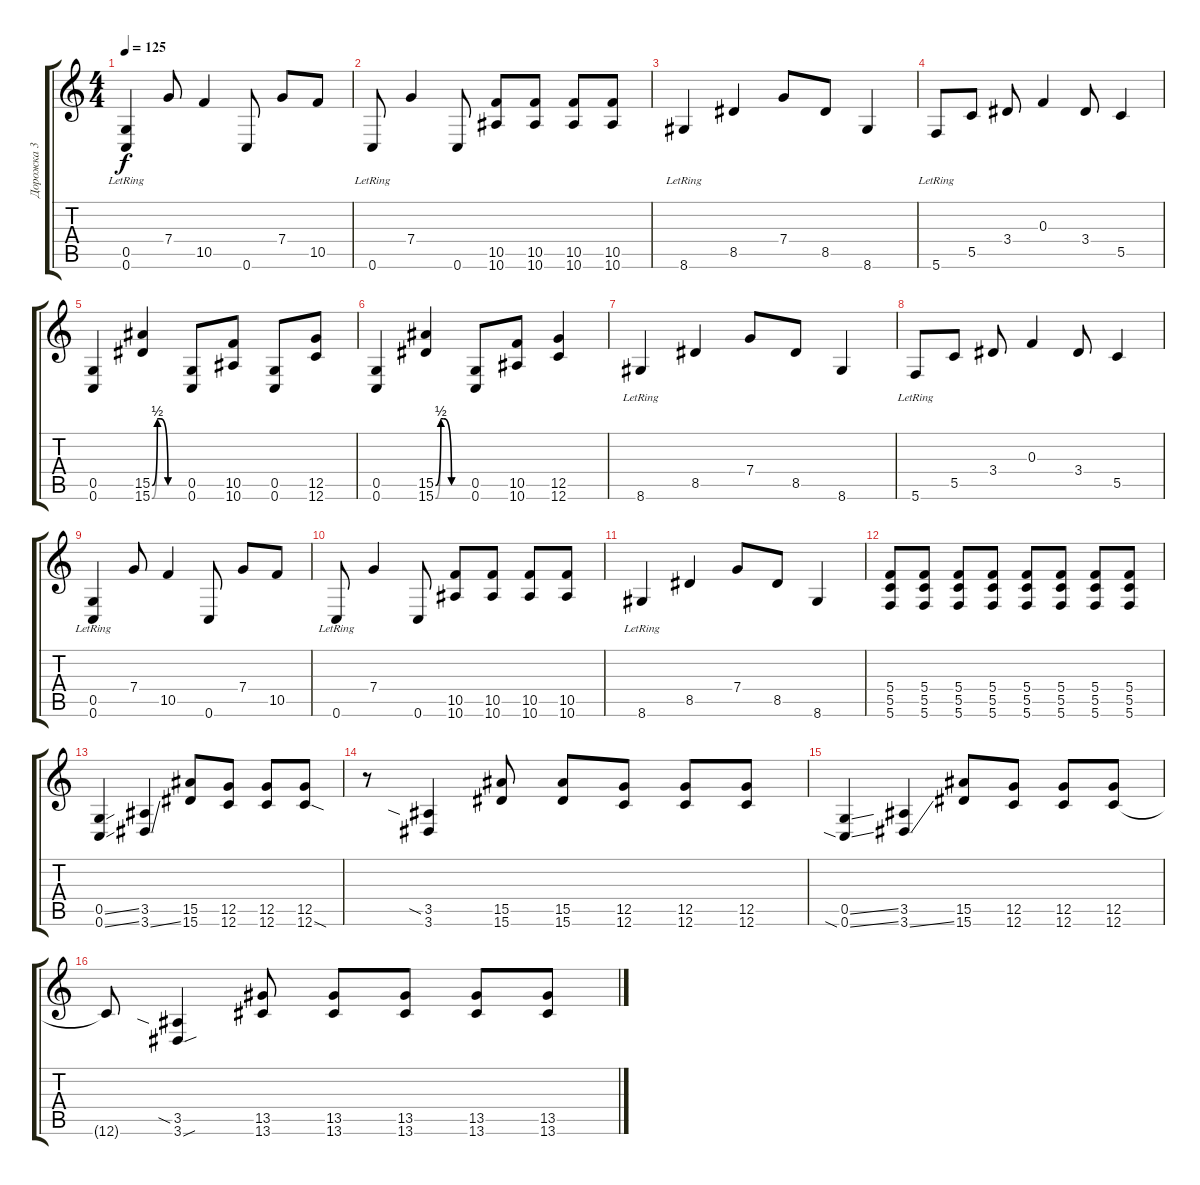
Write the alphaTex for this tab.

\track ("Дорожка 3" "Дорожка 3") {instrument distortionguitar}
\staff {score tabs}
\tuning (D4 A3 F3 C3 G2 C2) {hide}
\ts (4 4)
\tempo 125
\clef g2
\ks c
(0.5 0.6{lr}).4{dy f} 7.4.8 10.5.4 0.6.8 7.4.8 10.5.8 |
0.6{lr}.8 7.4.4 0.6.8 (10.5 10.6).8 (10.5 10.6).8 (10.5 10.6).8 (10.5 10.6).8 |
8.6{lr}.4 8.5.4 7.4.8 8.5.8 8.6.4 |
5.6{lr}.8 5.5.8 3.4.8 0.3.4 3.4.8 5.5.4 |
(0.5 0.6).4 (15.5{be (custom 0 0 10 2 15 2 30 0 60 0)} 15.6{be (custom 0 0 10 2 15 2 30 0 60 0)}).4 (0.5 0.6).8 (10.5 10.6).8 (0.5 0.6).8 (12.5 12.6).8 |
(0.5 0.6).4 (15.5{be (custom 0 0 10 2 15 2 30 0 60 0)} 15.6{be (custom 0 0 10 2 15 2 30 0 60 0)}).4 (0.5 0.6).8 (10.5 10.6).8 (12.5 12.6).4 |
8.6{lr}.4 8.5.4 7.4.8 8.5.8 8.6.4 |
5.6{lr}.8 5.5.8 3.4.8 0.3.4 3.4.8 5.5.4 |
(0.5 0.6{lr}).4 7.4.8 10.5.4 0.6.8 7.4.8 10.5.8 |
0.6{lr}.8 7.4.4 0.6.8 (10.5 10.6).8 (10.5 10.6).8 (10.5 10.6).8 (10.5 10.6).8 |
8.6{lr}.4 8.5.4 7.4.8 8.5.8 8.6.4 |
(5.4 5.5 5.6).8 (5.4 5.5 5.6).8 (5.4 5.5 5.6).8 (5.4 5.5 5.6).8 (5.4 5.5 5.6).8 (5.4 5.5 5.6).8 (5.4 5.5 5.6).8 (5.4 5.5 5.6).8 |
(0.5{ss} 0.6{ss}).4 (3.5 3.6{ss}).4 (15.5 15.6).8 (12.5 12.6).8 (12.5 12.6).8 (12.5 12.6{sod}).8 |
r.8 (3.5{sia} 3.6).4 (15.5 15.6).8 (15.5 15.6).8 (12.5 12.6).8 (12.5 12.6).8 (12.5 12.6).8 |
(0.5{ss} 0.6{sia ss}).4 (3.5 3.6{ss}).4 (15.5 15.6).8 (12.5 12.6).8 (12.5 12.6).8 (12.5 12.6).8 |
12.6{t}.8 (3.5{sia} 3.6{sou}).4 (13.5 13.6).8 (13.5 13.6).8 (13.5 13.6).8 (13.5 13.6).8 (13.5 13.6).8
